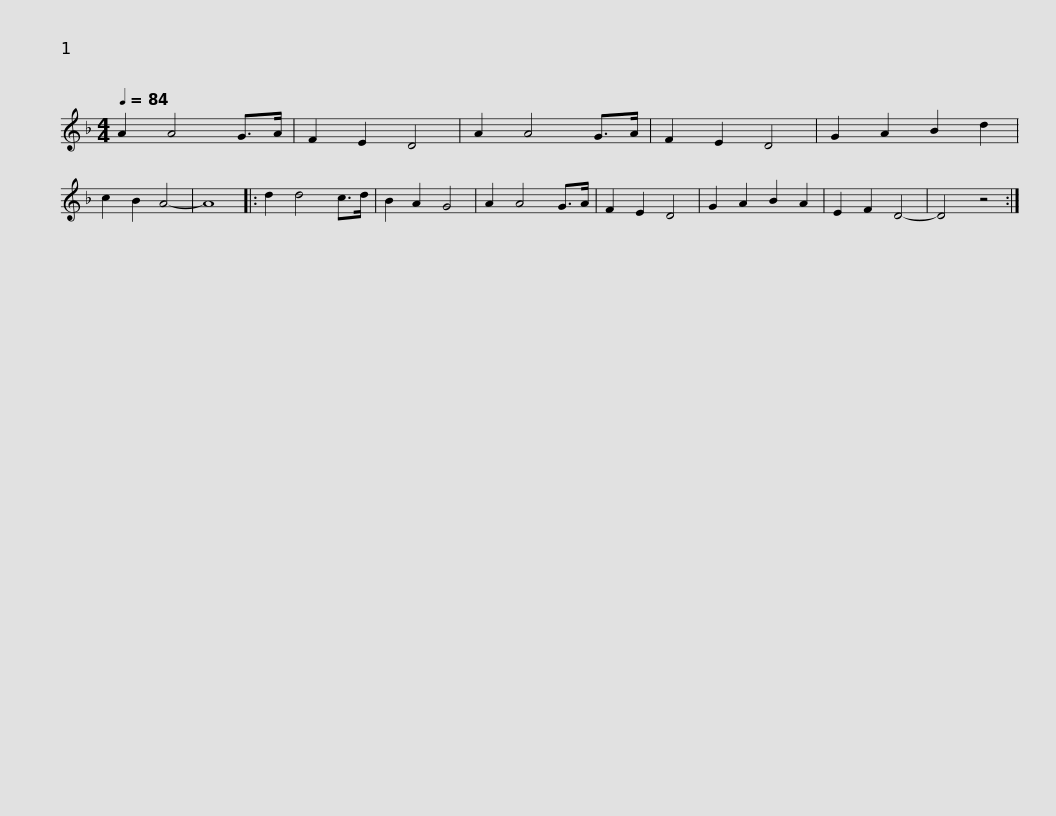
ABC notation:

X:1
L:1/8
Q:1/4=84
M:4/4
I:linebreak $
K:Dmin
V:1 treble
V:1
 A2 A4 G>A | F2 E2 D4 | A2 A4 G>A | F2 E2 D4 | G2 A2 B2 d2 | %5
 c2 B2 A4- | A8 |: d2 d4 c>d | B2 A2 G4 | A2 A4 G>A | %10
 F2 E2 D4 |$ G2 A2 B2 A2 | E2 F2 D4- | D4 z4 :| %14
